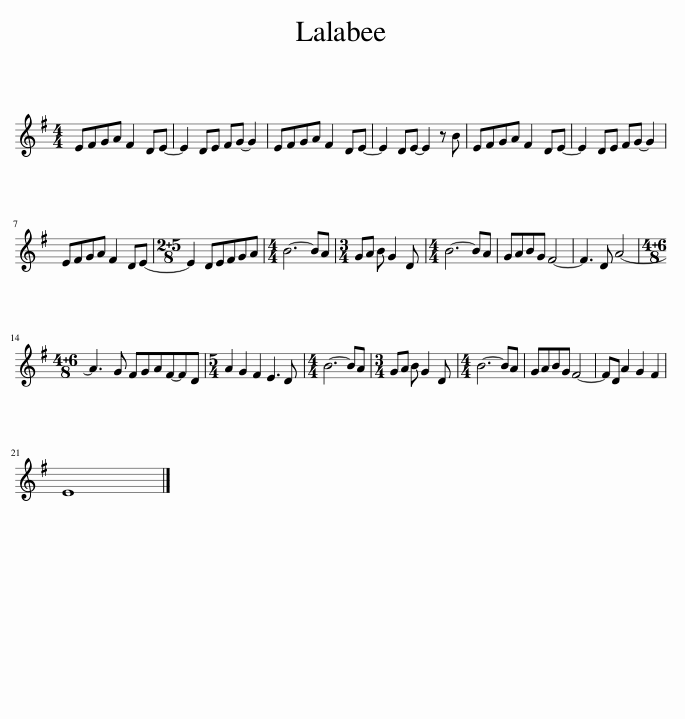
X:1
L:1/8
M:4/4
I:linebreak $
K:Emin
V:1 treble
V:1
 EFGA F2 DE- | E2 DE FG- G2 | EFGA F2 DE- | E2 DE- E2 z B | EFGA F2 DE- | %5
 E2 DE FG- G2 |$ EFGA F2 DE- |[M:7/8] E2 DEFGA |[M:4/4] B6- BA |[M:3/4] GA B G2 D | %10
[M:4/4] B6- BA | GABG F4- | F3 D A4- |$[M:10/8] A3 G FGAF-FD |[M:5/4] A2 G2 F2 E3 D | %15
[M:4/4] B6- BA |[M:3/4] GA B G2 D |[M:4/4] B6- BA | GABG F4- | FD A2 G2 F2 |$ %20
 E8 |] %21
